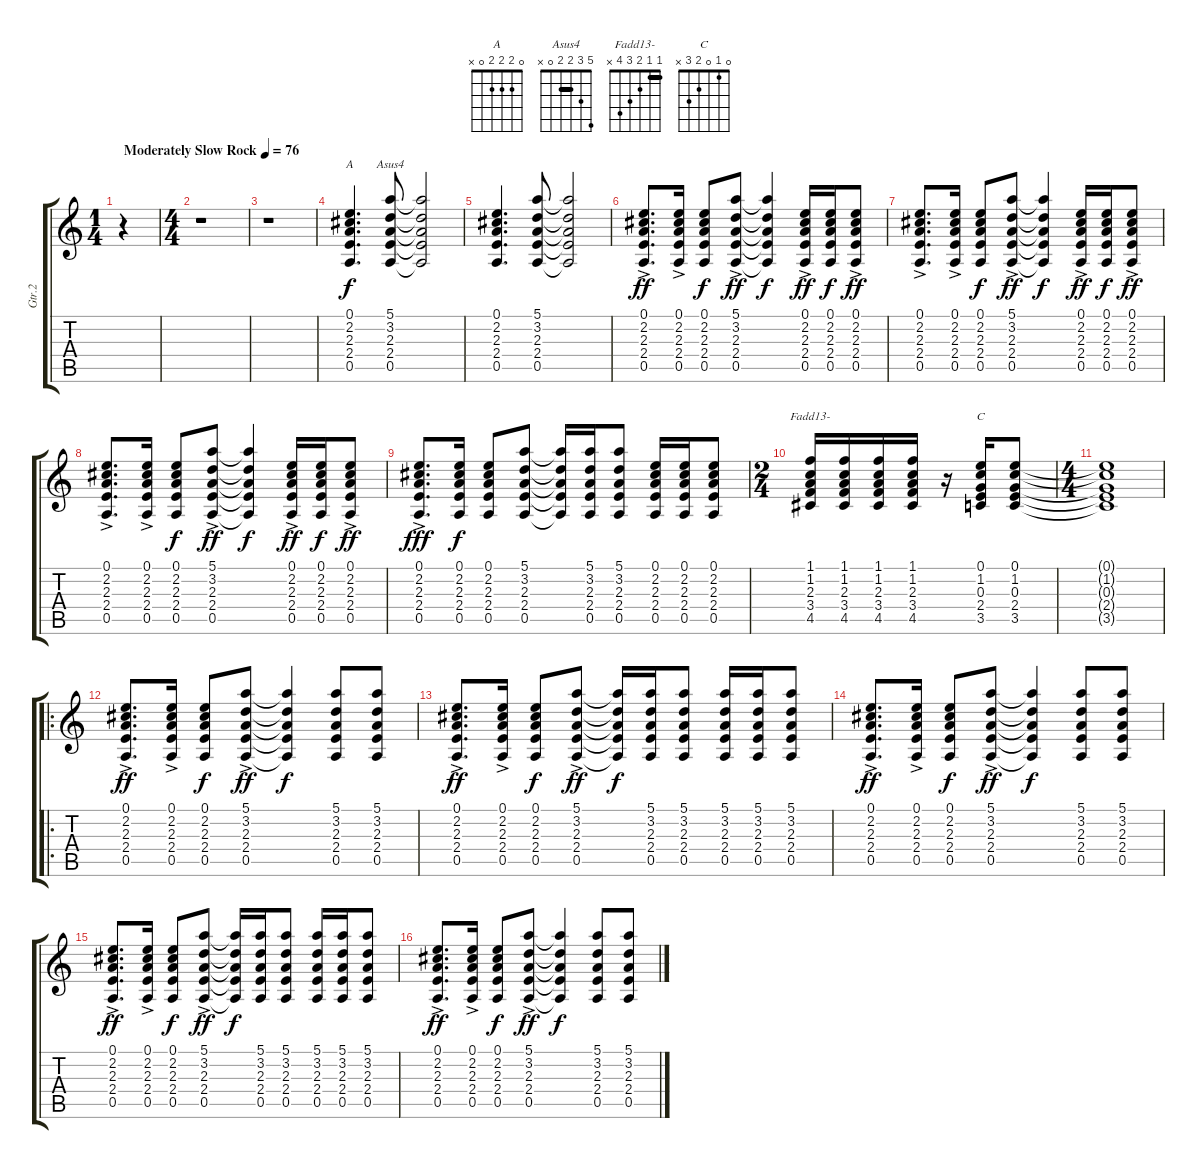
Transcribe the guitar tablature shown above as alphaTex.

\track ("Gtr.2" "Gtr.2") {instrument acousticguitarsteel}
\staff {score tabs}
\tuning (E4 B3 G3 D3 A2 E2) {hide}
\chord ("A" 0 2 2 2 0 x)
\chord ("Asus4" 5 3 2 2 0 x) {barre 2}
\chord ("Fadd13-" 1 1 2 3 4 x) {barre 1}
\chord ("C" 0 1 0 2 3 x)
\ts (1 4)
\tempo (76 "Moderately Slow Rock")
\clef g2
\ks c
r.4{dy f instrument acousticguitarsteel} |
\ts (4 4)
r.1 |
r.1 |
(0.1 2.2 2.3 2.4 0.5).4{d ch "A"} (5.1 3.2 2.3 2.4 0.5).8{ch "Asus4"} (5.1{t} 3.2{t} 2.3{t} 2.4{t} 0.5{t}).2 |
(0.1 2.2 2.3 2.4 0.5).4{d} (5.1 3.2 2.3 2.4 0.5).8 (5.1{t} 3.2{t} 2.3{t} 2.4{t} 0.5{t}).2 |
(0.1{ac} 2.2{ac} 2.3{ac} 2.4{ac} 0.5{ac}).8{d dy ff} (0.1{ac} 2.2{ac} 2.3{ac} 2.4{ac} 0.5{ac}).16 (0.1 2.2 2.3 2.4 0.5).8{dy f} (5.1{ac} 3.2{ac} 2.3{ac} 2.4{ac} 0.5{ac}).8{dy ff} (5.1{t} 3.2{t} 2.3{t} 2.4{t} 0.5{t}).4{dy f} (0.1{ac} 2.2{ac} 2.3{ac} 2.4{ac} 0.5{ac}).16{dy ff} (0.1 2.2 2.3 2.4 0.5).16{dy f} (0.1{ac} 2.2{ac} 2.3{ac} 2.4{ac} 0.5{ac}).8{dy ff} |
(0.1{ac} 2.2{ac} 2.3{ac} 2.4{ac} 0.5{ac}).8{d} (0.1{ac} 2.2{ac} 2.3{ac} 2.4{ac} 0.5{ac}).16 (0.1 2.2 2.3 2.4 0.5).8{dy f} (5.1{ac} 3.2{ac} 2.3{ac} 2.4{ac} 0.5{ac}).8{dy ff} (5.1{t} 3.2{t} 2.3{t} 2.4{t} 0.5{t}).4{dy f} (0.1{ac} 2.2{ac} 2.3{ac} 2.4{ac} 0.5{ac}).16{dy ff} (0.1 2.2 2.3 2.4 0.5).16{dy f} (0.1{ac} 2.2{ac} 2.3{ac} 2.4{ac} 0.5{ac}).8{dy ff} |
(0.1{ac} 2.2{ac} 2.3{ac} 2.4{ac} 0.5{ac}).8{d} (0.1{ac} 2.2{ac} 2.3{ac} 2.4{ac} 0.5{ac}).16 (0.1 2.2 2.3 2.4 0.5).8{dy f} (5.1{ac} 3.2{ac} 2.3{ac} 2.4{ac} 0.5{ac}).8{dy ff} (5.1{t} 3.2{t} 2.3{t} 2.4{t} 0.5{t}).4{dy f} (0.1{ac} 2.2{ac} 2.3{ac} 2.4{ac} 0.5{ac}).16{dy ff} (0.1 2.2 2.3 2.4 0.5).16{dy f} (0.1{ac} 2.2{ac} 2.3{ac} 2.4{ac} 0.5{ac}).8{dy ff} |
(0.1{ac} 2.2{ac} 2.3{ac} 2.4{ac} 0.5{ac}).8{d dy fff} (0.1 2.2 2.3 2.4 0.5).16{dy f} (0.1 2.2 2.3 2.4 0.5).8 (5.1 3.2 2.3 2.4 0.5).8 (5.1{t} 3.2{t} 2.3{t} 2.4{t} 0.5{t}).16 (5.1 3.2 2.3 2.4 0.5).16 (5.1 3.2 2.3 2.4 0.5).8 (0.1 2.2 2.3 2.4 0.5).16 (0.1 2.2 2.3 2.4 0.5).16 (0.1 2.2 2.3 2.4 0.5).8 |
\ts (2 4)
(1.1 1.2 2.3 3.4 4.5).16{ch "Fadd13-"} (1.1 1.2 2.3 3.4 4.5).16 (1.1 1.2 2.3 3.4 4.5).16 (1.1 1.2 2.3 3.4 4.5).16 r.16 (0.1 1.2 0.3 2.4 3.5).16{ch "C"} (0.1 1.2 0.3 2.4 3.5).8 |
\ts (4 4)
(0.1{t} 1.2{t} 0.3{t} 2.4{t} 3.5{t}).1 |
\ro
(0.1{ac} 2.2{ac} 2.3{ac} 2.4{ac} 0.5{ac}).8{d dy ff} (0.1{ac} 2.2{ac} 2.3{ac} 2.4{ac} 0.5{ac}).16 (0.1 2.2 2.3 2.4 0.5).8{dy f} (5.1{ac} 3.2{ac} 2.3{ac} 2.4{ac} 0.5{ac}).8{dy ff} (5.1{t} 3.2{t} 2.3{t} 2.4{t} 0.5{t}).4{dy f} (5.1 3.2 2.3 2.4 0.5).8 (5.1 3.2 2.3 2.4 0.5).8 |
(0.1{ac} 2.2{ac} 2.3{ac} 2.4{ac} 0.5{ac}).8{d dy ff} (0.1{ac} 2.2{ac} 2.3{ac} 2.4{ac} 0.5{ac}).16 (0.1 2.2 2.3 2.4 0.5).8{dy f} (5.1{ac} 3.2{ac} 2.3{ac} 2.4{ac} 0.5{ac}).8{dy ff} (5.1{t} 3.2{t} 2.3{t} 2.4{t} 0.5{t}).16{dy f} (5.1 3.2 2.3 2.4 0.5).16 (5.1 3.2 2.3 2.4 0.5).8 (5.1 3.2 2.3 2.4 0.5).16 (5.1 3.2 2.3 2.4 0.5).16 (5.1 3.2 2.3 2.4 0.5).8 |
(0.1{ac} 2.2{ac} 2.3{ac} 2.4{ac} 0.5{ac}).8{d dy ff} (0.1{ac} 2.2{ac} 2.3{ac} 2.4{ac} 0.5{ac}).16 (0.1 2.2 2.3 2.4 0.5).8{dy f} (5.1{ac} 3.2{ac} 2.3{ac} 2.4{ac} 0.5{ac}).8{dy ff} (5.1{t} 3.2{t} 2.3{t} 2.4{t} 0.5{t}).4{dy f} (5.1 3.2 2.3 2.4 0.5).8 (5.1 3.2 2.3 2.4 0.5).8 |
(0.1{ac} 2.2{ac} 2.3{ac} 2.4{ac} 0.5{ac}).8{d dy ff} (0.1{ac} 2.2{ac} 2.3{ac} 2.4{ac} 0.5{ac}).16 (0.1 2.2 2.3 2.4 0.5).8{dy f} (5.1{ac} 3.2{ac} 2.3{ac} 2.4{ac} 0.5{ac}).8{dy ff} (5.1{t} 3.2{t} 2.3{t} 2.4{t} 0.5{t}).16{dy f} (5.1 3.2 2.3 2.4 0.5).16 (5.1 3.2 2.3 2.4 0.5).8 (5.1 3.2 2.3 2.4 0.5).16 (5.1 3.2 2.3 2.4 0.5).16 (5.1 3.2 2.3 2.4 0.5).8 |
(0.1{ac} 2.2{ac} 2.3{ac} 2.4{ac} 0.5{ac}).8{d dy ff} (0.1{ac} 2.2{ac} 2.3{ac} 2.4{ac} 0.5{ac}).16 (0.1 2.2 2.3 2.4 0.5).8{dy f} (5.1{ac} 3.2{ac} 2.3{ac} 2.4{ac} 0.5{ac}).8{dy ff} (5.1{t} 3.2{t} 2.3{t} 2.4{t} 0.5{t}).4{dy f} (5.1 3.2 2.3 2.4 0.5).8 (5.1 3.2 2.3 2.4 0.5).8
